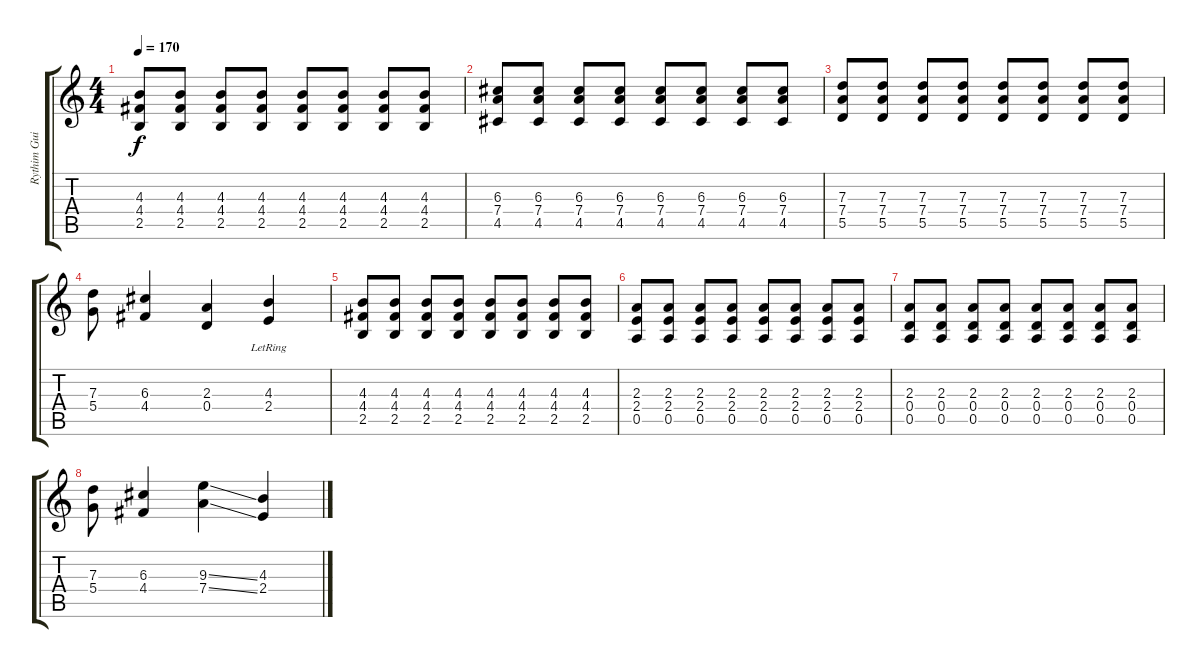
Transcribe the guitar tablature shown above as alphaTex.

\track ("Rythim Guitar" "Rythim Gui") {instrument overdrivenguitar}
\staff {score tabs}
\tuning (E4 B3 G3 D3 A2 E2) {hide}
\ts (4 4)
\tempo 170
\clef g2
\ks c
(4.3 4.4 2.5).8{dy f} (4.3 4.4 2.5).8 (4.3 4.4 2.5).8 (4.3 4.4 2.5).8 (4.3 4.4 2.5).8 (4.3 4.4 2.5).8 (4.3 4.4 2.5).8 (4.3 4.4 2.5).8 |
(6.3 7.4 4.5).8 (6.3 7.4 4.5).8 (6.3 7.4 4.5).8 (6.3 7.4 4.5).8 (6.3 7.4 4.5).8 (6.3 7.4 4.5).8 (6.3 7.4 4.5).8 (6.3 7.4 4.5).8 |
(7.3 7.4 5.5).8 (7.3 7.4 5.5).8 (7.3 7.4 5.5).8 (7.3 7.4 5.5).8 (7.3 7.4 5.5).8 (7.3 7.4 5.5).8 (7.3 7.4 5.5).8 (7.3 7.4 5.5).8 |
(7.3 5.4).8 (6.3 4.4).4 (2.3 0.4).4 (4.3 2.4{lr}).4 |
(4.3 4.4 2.5).8 (4.3 4.4 2.5).8 (4.3 4.4 2.5).8 (4.3 4.4 2.5).8 (4.3 4.4 2.5).8 (4.3 4.4 2.5).8 (4.3 4.4 2.5).8 (4.3 4.4 2.5).8 |
(2.3 2.4 0.5).8 (2.3 2.4 0.5).8 (2.3 2.4 0.5).8 (2.3 2.4 0.5).8 (2.3 2.4 0.5).8 (2.3 2.4 0.5).8 (2.3 2.4 0.5).8 (2.3 2.4 0.5).8 |
(2.3 0.4 0.5).8 (2.3 0.4 0.5).8 (2.3 0.4 0.5).8 (2.3 0.4 0.5).8 (2.3 0.4 0.5).8 (2.3 0.4 0.5).8 (2.3 0.4 0.5).8 (2.3 0.4 0.5).8 |
(7.3 5.4).8 (6.3 4.4).4 (9.3{ss} 7.4{ss}).4 (4.3 2.4).4
